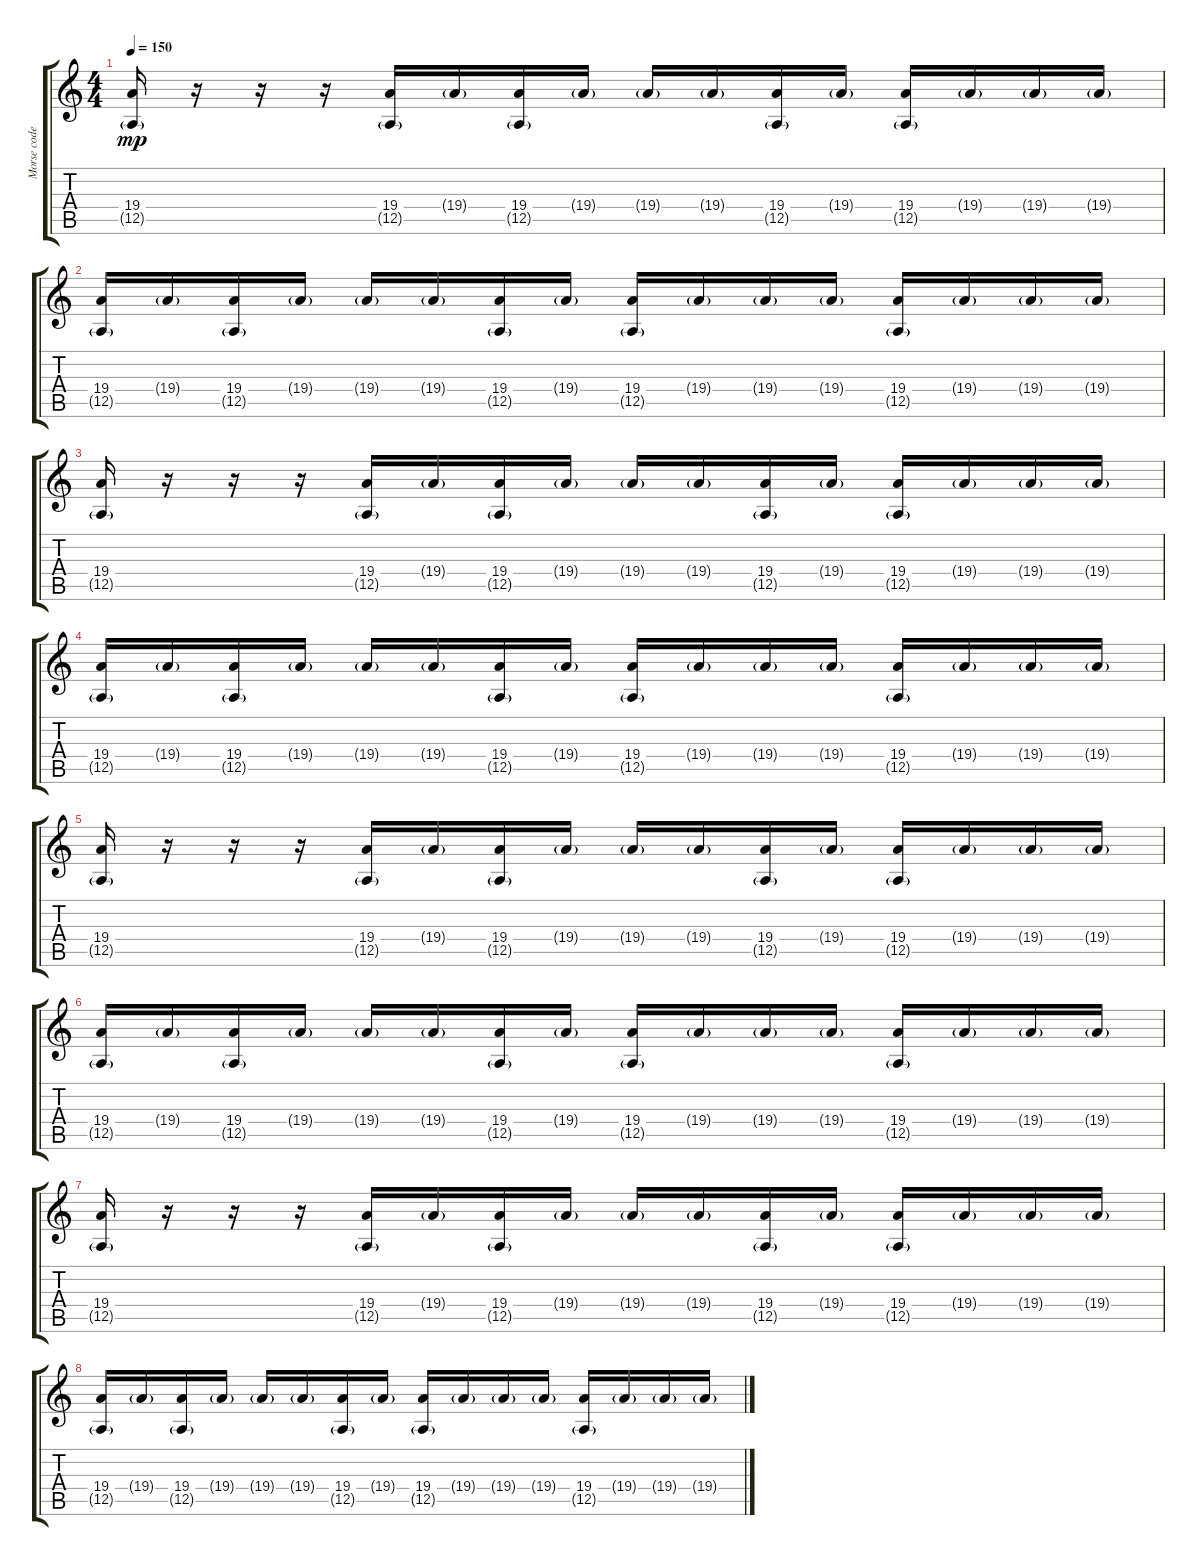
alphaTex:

\track ("Morse code" "Morse code") {instrument lead1square}
\staff {score tabs}
\tuning (E4 B3 G3 D3 A2 E2) {hide}
\ts (4 4)
\tempo 150
\clef g2
\ks c
(19.4 12.5{g}).16{dy mp} r.16 r.16 r.16 (19.4 12.5{g}).16 19.4{g}.16{balance 16} (19.4 12.5{g}).16{balance 8} 19.4{g}.16{balance 0} 19.4{g}.16{balance 4} 19.4{g}.16{balance 8} (19.4 12.5{g}).16{balance 8} 19.4{g}.16{balance 12} (19.4 12.5{g}).16{balance 8} 19.4{g}.16{balance 16} 19.4{g}.16{balance 12} 19.4{g}.16{balance 4} |
(19.4 12.5{g}).16{balance 8} 19.4{g}.16{balance 4} (19.4 12.5{g}).16{balance 8} 19.4{g}.16{balance 4} 19.4{g}.16{balance 0} 19.4{g}.16{balance 4} (19.4 12.5{g}).16{balance 8} 19.4{g}.16{balance 12} (19.4 12.5{g}).16{balance 8} 19.4{g}.16{balance 12} 19.4{g}.16{balance 16} 19.4{g}.16{balance 12} (19.4 12.5{g}).16{balance 8} 19.4{g}.16{balance 4} 19.4{g}.16{balance 0} 19.4{g}.16{balance 4} |
(19.4 12.5{g}).16 r.16 r.16 r.16 (19.4 12.5{g}).16 19.4{g}.16{balance 16} (19.4 12.5{g}).16{balance 8} 19.4{g}.16{balance 0} 19.4{g}.16{balance 4} 19.4{g}.16{balance 8} (19.4 12.5{g}).16{balance 8} 19.4{g}.16{balance 12} (19.4 12.5{g}).16{balance 8} 19.4{g}.16{balance 16} 19.4{g}.16{balance 12} 19.4{g}.16{balance 4} |
(19.4 12.5{g}).16{balance 8} 19.4{g}.16{balance 4} (19.4 12.5{g}).16{balance 8} 19.4{g}.16{balance 4} 19.4{g}.16{balance 0} 19.4{g}.16{balance 4} (19.4 12.5{g}).16{balance 8} 19.4{g}.16{balance 12} (19.4 12.5{g}).16{balance 8} 19.4{g}.16{balance 12} 19.4{g}.16{balance 16} 19.4{g}.16{balance 12} (19.4 12.5{g}).16{balance 8} 19.4{g}.16{balance 4} 19.4{g}.16{balance 0} 19.4{g}.16{balance 4} |
(19.4 12.5{g}).16 r.16 r.16 r.16 (19.4 12.5{g}).16 19.4{g}.16{balance 16} (19.4 12.5{g}).16{balance 8} 19.4{g}.16{balance 0} 19.4{g}.16{balance 4} 19.4{g}.16{balance 8} (19.4 12.5{g}).16{balance 8} 19.4{g}.16{balance 12} (19.4 12.5{g}).16{balance 8} 19.4{g}.16{balance 16} 19.4{g}.16{balance 12} 19.4{g}.16{balance 4} |
(19.4 12.5{g}).16{balance 8} 19.4{g}.16{balance 4} (19.4 12.5{g}).16{balance 8} 19.4{g}.16{balance 4} 19.4{g}.16{balance 0} 19.4{g}.16{balance 4} (19.4 12.5{g}).16{balance 8} 19.4{g}.16{balance 12} (19.4 12.5{g}).16{balance 8} 19.4{g}.16{balance 12} 19.4{g}.16{balance 16} 19.4{g}.16{balance 12} (19.4 12.5{g}).16{balance 8} 19.4{g}.16{balance 4} 19.4{g}.16{balance 0} 19.4{g}.16{balance 4} |
(19.4 12.5{g}).16 r.16 r.16 r.16 (19.4 12.5{g}).16 19.4{g}.16{balance 16} (19.4 12.5{g}).16{balance 8} 19.4{g}.16{balance 0} 19.4{g}.16{balance 4} 19.4{g}.16{balance 8} (19.4 12.5{g}).16{balance 8} 19.4{g}.16{balance 12} (19.4 12.5{g}).16{balance 8} 19.4{g}.16{balance 16} 19.4{g}.16{balance 12} 19.4{g}.16{balance 4} |
(19.4 12.5{g}).16{balance 8} 19.4{g}.16{balance 4} (19.4 12.5{g}).16{balance 8} 19.4{g}.16{balance 4} 19.4{g}.16{balance 0} 19.4{g}.16{balance 4} (19.4 12.5{g}).16{balance 8} 19.4{g}.16{balance 12} (19.4 12.5{g}).16{balance 8} 19.4{g}.16{balance 12} 19.4{g}.16{balance 16} 19.4{g}.16{balance 12} (19.4 12.5{g}).16{balance 8} 19.4{g}.16{balance 4} 19.4{g}.16{balance 0} 19.4{g}.16{balance 4}
